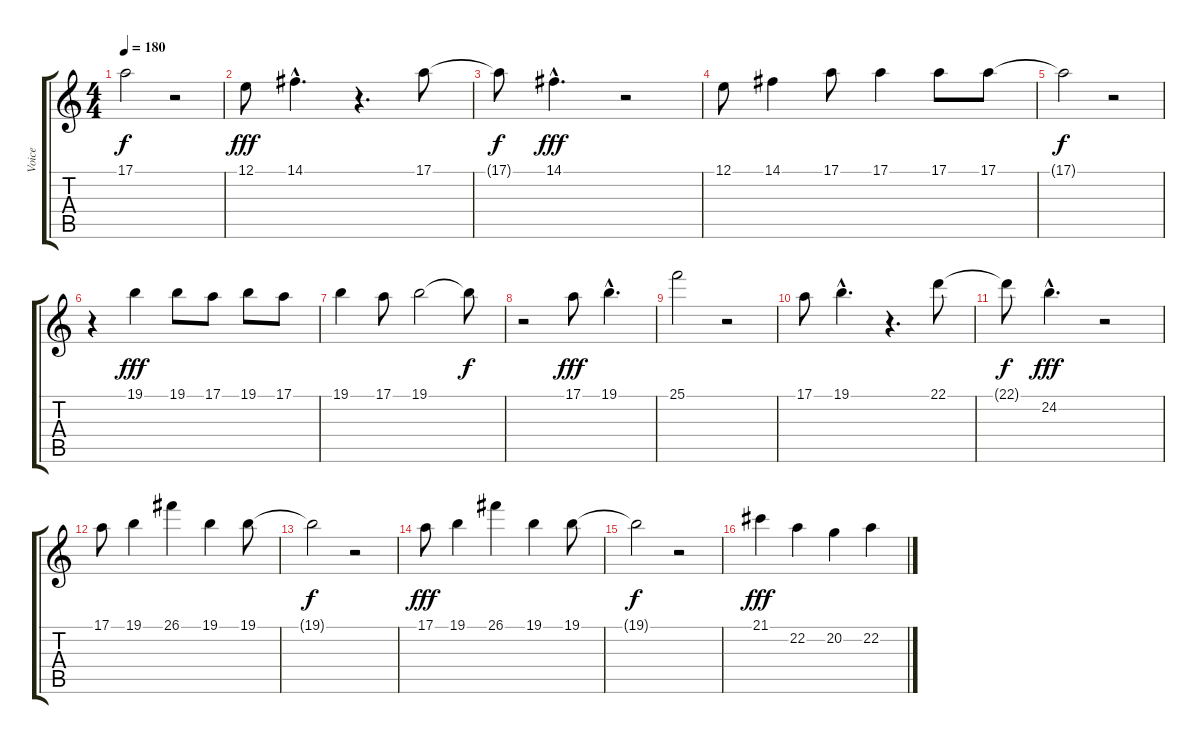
\track ("Voice" "Voice") {instrument flute}
\staff {score tabs}
\tuning (E4 B3 G3 D3 A2 E2) {hide}
\ts (4 4)
\tempo 180
\clef g2
\ks c
17.1{t}.2{dy f} r.2 |
12.1.8{dy fff} 14.1{hac}.4{d} r.4{d} 17.1.8 |
17.1{t}.8{dy f} 14.1{hac}.4{d dy fff} r.2 |
12.1.8 14.1.4 17.1.8 17.1.4 17.1.8 17.1.8 |
17.1{t}.2{dy f} r.2 |
r.4 19.1.4{dy fff} 19.1.8 17.1.8 19.1.8 17.1.8 |
19.1.4 17.1.8 19.1.2 19.1{t}.8{dy f} |
r.2 17.1.8{dy fff} 19.1{hac}.4{d} |
25.1.2 r.2 |
17.1.8 19.1{hac}.4{d} r.4{d} 22.1.8 |
22.1{t}.8{dy f} 24.2{hac}.4{d dy fff} r.2 |
17.1.8 19.1.4 26.1.4 19.1.4 19.1.8 |
19.1{t}.2{dy f} r.2 |
17.1.8{dy fff} 19.1.4 26.1.4 19.1.4 19.1.8 |
19.1{t}.2{dy f} r.2 |
21.1.4{dy fff} 22.2.4 20.2.4 22.2.4
